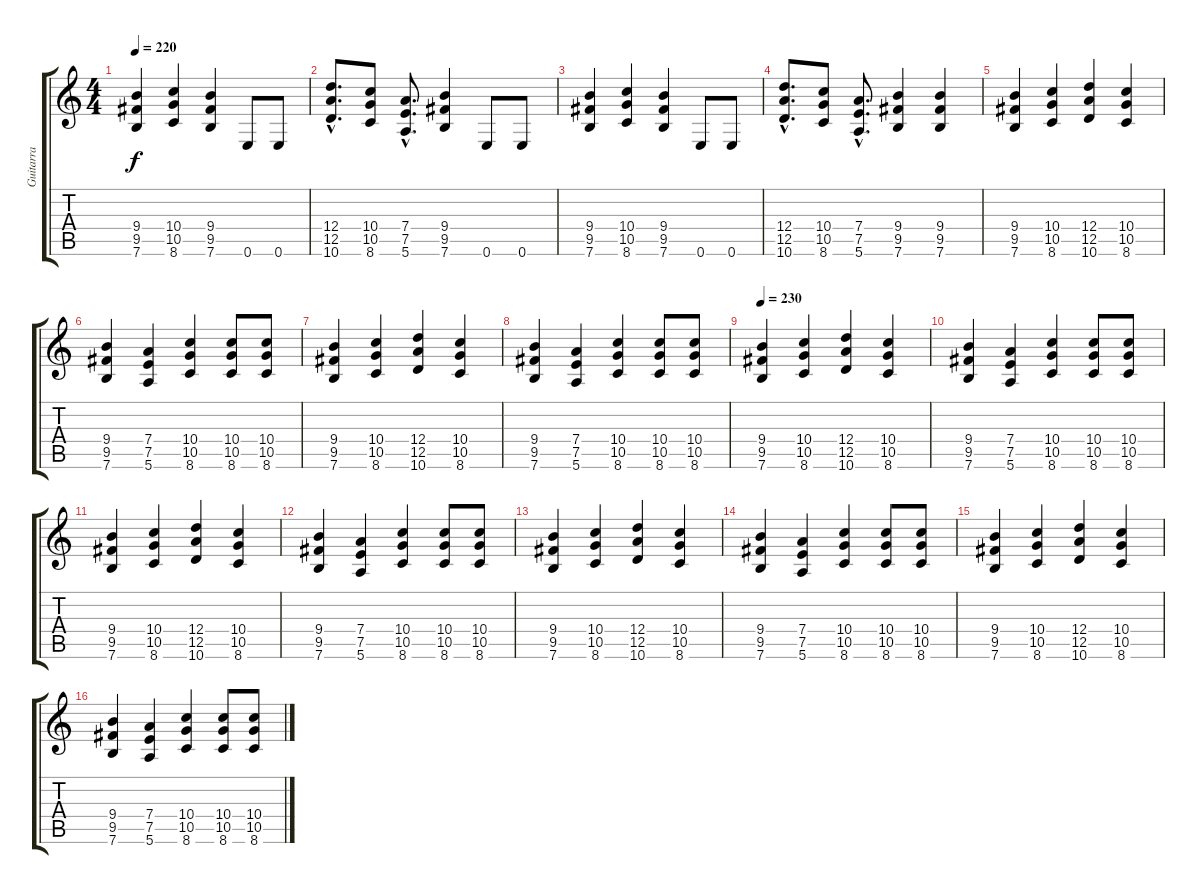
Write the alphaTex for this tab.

\track ("Guitarra" "Guitarra") {instrument distortionguitar}
\staff {score tabs}
\tuning (E4 B3 G3 D3 A2 E2) {hide}
\ts (4 4)
\tempo 220
\clef g2
\ks c
(9.4 9.5 7.6).4{dy f} (10.4 10.5 8.6).4 (9.4 9.5 7.6).4 0.6.8 0.6.8 |
(12.4{hac} 12.5{hac} 10.6{hac}).8{d} (10.4 10.5 8.6).8 (7.4{hac} 7.5{hac} 5.6{hac}).8{d} (9.4 9.5 7.6).4 0.6.8 0.6.8 |
(9.4 9.5 7.6).4 (10.4 10.5 8.6).4 (9.4 9.5 7.6).4 0.6.8 0.6.8 |
(12.4{hac} 12.5{hac} 10.6{hac}).8{d} (10.4 10.5 8.6).8 (7.4{hac} 7.5{hac} 5.6{hac}).8{d} (9.4 9.5 7.6).4 (9.4 9.5 7.6).4 |
(9.4 9.5 7.6).4 (10.4 10.5 8.6).4 (12.4 12.5 10.6).4 (10.4 10.5 8.6).4 |
(9.4 9.5 7.6).4 (7.4 7.5 5.6).4 (10.4 10.5 8.6).4 (10.4 10.5 8.6).8 (10.4 10.5 8.6).8 |
(9.4 9.5 7.6).4 (10.4 10.5 8.6).4 (12.4 12.5 10.6).4 (10.4 10.5 8.6).4 |
(9.4 9.5 7.6).4 (7.4 7.5 5.6).4 (10.4 10.5 8.6).4 (10.4 10.5 8.6).8 (10.4 10.5 8.6).8 |
\tempo 230
(9.4 9.5 7.6).4 (10.4 10.5 8.6).4 (12.4 12.5 10.6).4 (10.4 10.5 8.6).4 |
(9.4 9.5 7.6).4 (7.4 7.5 5.6).4 (10.4 10.5 8.6).4 (10.4 10.5 8.6).8 (10.4 10.5 8.6).8 |
(9.4 9.5 7.6).4 (10.4 10.5 8.6).4 (12.4 12.5 10.6).4 (10.4 10.5 8.6).4 |
(9.4 9.5 7.6).4 (7.4 7.5 5.6).4 (10.4 10.5 8.6).4 (10.4 10.5 8.6).8 (10.4 10.5 8.6).8 |
(9.4 9.5 7.6).4 (10.4 10.5 8.6).4 (12.4 12.5 10.6).4 (10.4 10.5 8.6).4 |
(9.4 9.5 7.6).4 (7.4 7.5 5.6).4 (10.4 10.5 8.6).4 (10.4 10.5 8.6).8 (10.4 10.5 8.6).8 |
(9.4 9.5 7.6).4 (10.4 10.5 8.6).4 (12.4 12.5 10.6).4 (10.4 10.5 8.6).4 |
(9.4 9.5 7.6).4 (7.4 7.5 5.6).4 (10.4 10.5 8.6).4 (10.4 10.5 8.6).8 (10.4 10.5 8.6).8
